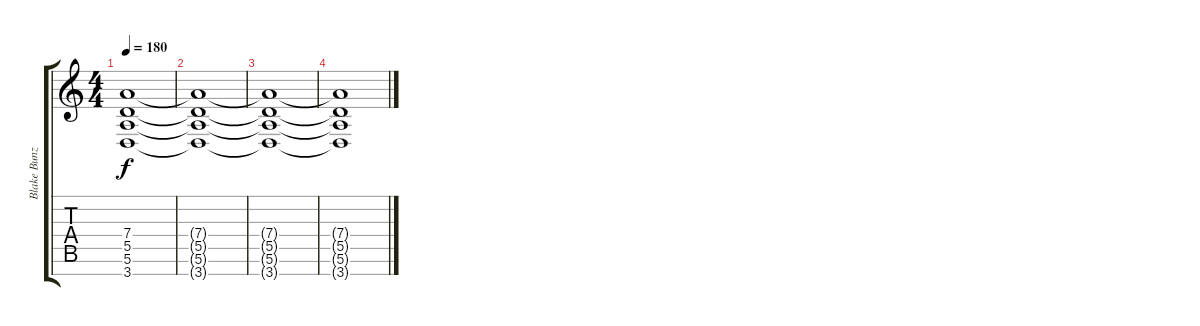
\track ("Blake Bunzel (Rhythm Guitar)" "Blake Bunz") {instrument distortionguitar}
\staff {score tabs}
\tuning (E4 B3 G3 D3 A2 E2 B1) {hide}
\ts (4 4)
\tempo 180
\clef g2
\ks c
(7.4 5.5 5.6 3.7).1{dy f} |
(7.4{t} 5.5{t} 5.6{t} 3.7{t}).1 |
(7.4{t} 5.5{t} 5.6{t} 3.7{t}).1 |
(7.4{t} 5.5{t} 5.6{t} 3.7{t}).1
